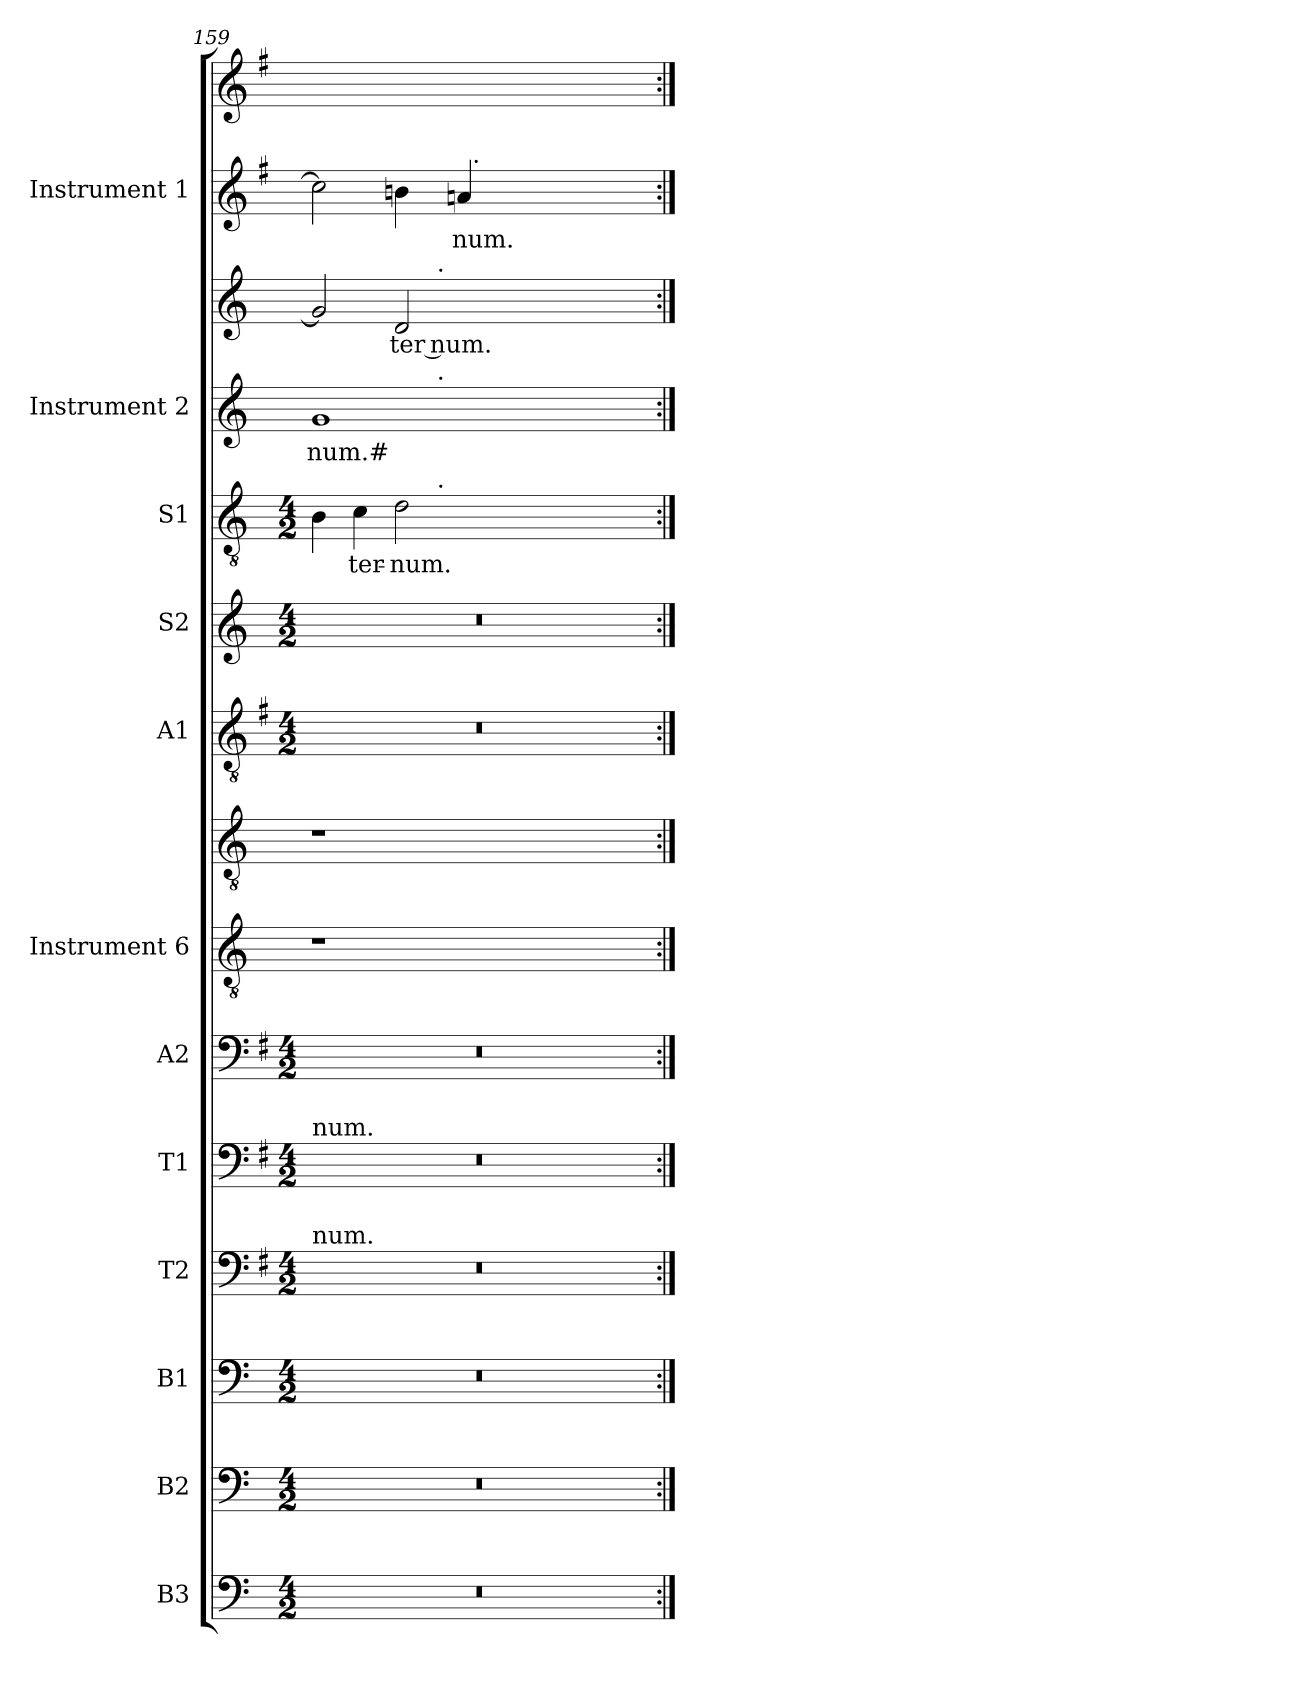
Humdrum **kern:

**kern	**kern	**kern	**kern	**kern	**kern	**kern	**kern	**kern	**kern	**kern	**text	**kern	**text	**kern	**text	**kern	**text	**kern
*part12	*part11	*part10	*part9	*part8	*part7	*part6	*part6	*part5	*part4	*part3	*part3	*part2	*part2	*part2	*part2	*part1	*part1	*part1
*staff15	*staff14	*staff13	*staff12	*staff11	*staff10	*staff9	*staff8	*staff7	*staff6	*staff5	*staff5	*staff4	*staff4	*staff3	*staff3	*staff2	*staff2	*staff1
*I"B3	*I"B2	*I"B1	*I"T2	*I"T1	*I"A2	*I"Instrument 6	*	*I"A1	*I"S2	*I"S1	*	*I"Instrument 2	*	*	*	*I"Instrument 1	*	*
*clefF4	*clefF4	*clefF4	*clefF4	*clefF4	*clefF4	*clefGv2	*clefGv2	*clefGv2	*clefG2	*clefGv2	*	*clefG2	*	*clefG2	*	*clefG2	*	*clefG2
*	*	*	*k[f#]	*k[f#]	*k[f#]	*	*	*k[f#]	*	*k[]	*	*	*	*	*	*k[f#]	*	*k[f#]
*	*	*	*G:	*G:	*G:	*	*	*G:	*	*C:	*	*	*	*	*	*G:	*	*G:
*M4/2	*M4/2	*M4/2	*M4/2	*M4/2	*M4/2	*	*	*M4/2	*M4/2	*M4/2	*	*	*	*	*	*	*	*
=159	=159	=159	=159	=159	=159	=159	=159	=159	=159	=159	=159	=159	=159	=159	=159	=159	=159	=159
!	!	!	!	!	!	!	!	!	!	!	!	!	!	!	!	!LO:TX:a:t=num.	!	!
!	!	!	!	!LO:TX:a:t=num.	!	!	!	!	!	!	!	!	!	!	!	!	!	!
!	!	!	!LO:TX:a:t=num.	!	!	!	!	!	!	!	!	!	!	!	!	!	!	!
!	!	!	!	!	!	!	!	!	!	!	!	!	!LO:LY:b	!	!	!	!	!
*	*	*	*	*	*	*	*	*	*	*^	*	*^	*	*^	*	*^	*	*
0r	0r	0r	0r	0r	0r	1r	1r	0r	0r	4B\	2ryy	.	1g	2ryy	-num.#	2g/]	2ryy	.	2cc\]	2ryy	.	0ryy
!	!	!	!	!	!	!	!	!	!	!	!	!LO:LY:b:cj	!	!	!	!	!	!	!	!	!	!
.	.	.	.	.	.	.	.	.	.	4c\	.	-ter-	.	.	.	.	.	.	.	.	.	.
!	!	!	!	!	!	!	!	!	!	!	!	!LO:LY:b	!	!	!	!	!	!LO:LY:b:cj	!	!	!	!
.	.	.	.	.	.	.	.	.	.	2d\	8ryy	-num.	.	8ryy	.	2d/	8ryy	-ter num.-	4bn\	4ryy	.	.
.	.	.	.	.	.	.	.	.	.	.	32.ryy	.	.	32.ryy	.	.	32.ryy	.	.	.	.	.
!	!	!	!	!	!	!	!	!	!	!	!	!	!	!	!	!	!LO:TX:a:t=.	!	!	!	!	!
!	!	!	!	!	!	!	!	!	!	!	!	!	!	!LO:TX:a:t=.	!	!	!	!	!	!	!	!
!	!	!	!	!	!	!	!	!	!	!	!LO:TX:a:t=.	!	!	!	!	!	!	!	!	!	!	!
.	.	.	.	.	.	.	.	.	.	.	1ryy	.	.	1ryy	.	.	1ryy	.	.	.	.	.
!	!	!	!	!	!	!	!	!	!	!	!	!	!	!	!	!	!	!	!	!	!LO:LY:b	!
.	.	.	.	.	.	.	.	.	.	.	.	.	.	.	.	.	.	.	4an/	32.ryy	-num.	.
!	!	!	!	!	!	!	!	!	!	!	!	!	!	!	!	!	!	!	!	!LO:TX:a:t=.	!	!
.	.	.	.	.	.	.	.	.	.	.	.	.	.	.	.	.	.	.	.	1ryy	.	.
.	.	.	.	.	.	1ryy	1ryy	.	.	1ryy	.	.	1ryy	.	.	1ryy	.	.	1ryy	.	.	.
.	.	.	.	.	.	.	.	.	.	.	4ryy	.	.	4ryy	.	.	4ryy	.	.	.	.	.
.	.	.	.	.	.	.	.	.	.	.	.	.	.	.	.	.	.	.	.	8ryy	.	.
.	.	.	.	.	.	.	.	.	.	.	16ryy	.	.	16ryy	.	.	16ryy	.	.	16ryy	.	.
.	.	.	.	.	.	.	.	.	.	.	64ryy	.	.	64ryy	.	.	64ryy	.	.	64ryy	.	.
*	*	*	*	*	*	*	*	*	*	*v	*v	*	*	*	*	*	*	*	*v	*v	*	*
*	*	*	*	*	*	*	*	*	*	*	*	*v	*v	*	*	*	*	*	*	*
*	*	*	*	*	*	*	*	*	*	*	*	*	*	*v	*v	*	*	*	*
=:|!	=:|!	=:|!	=:|!	=:|!	=:|!	=:|!	=:|!	=:|!	=:|!	=:|!	=:|!	=:|!	=:|!	=:|!	=:|!	=:|!	=:|!	=:|!
*-	*-	*-	*-	*-	*-	*-	*-	*-	*-	*-	*-	*-	*-	*-	*-	*-	*-	*-
